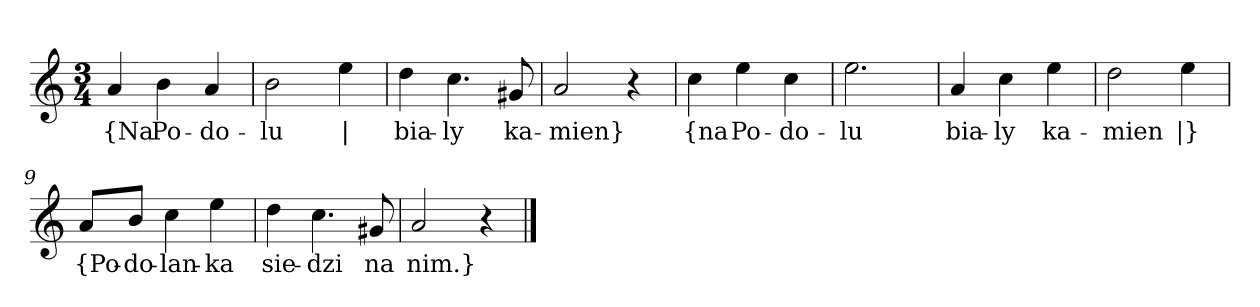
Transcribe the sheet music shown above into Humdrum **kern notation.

**kern	**text
*part1	*part1
*staff1	*staff1
*clefG2	*
*k[]	*
*a:	*
*M3/4	*
=	=
4a	{Na
4b	Po-
4a	-do-
=2	=2
2b	-lu
4ee	|
=3	=3
4dd	bia-
4.cc	-ly
8g#X	ka-
=4	=4
2a	-mien}
4r	.
=5y	=5y
4cc	{na
4ee	Po-
4cc	-do-
=6	=6
2.ee	-lu
=7	=7
4a	bia-
4cc	-ly
4ee	ka-
=8	=8
2dd	-mien
4ee	|}
=9y	=9y
8a/L	{Po-
8b/J	-do-
4cc	-lan-
4ee	-ka
=10	=10
4dd	sie-
4.cc	-dzi
8g#X	na
=11	=11
2a	nim.}
4r	.
==	==
*-	*-
